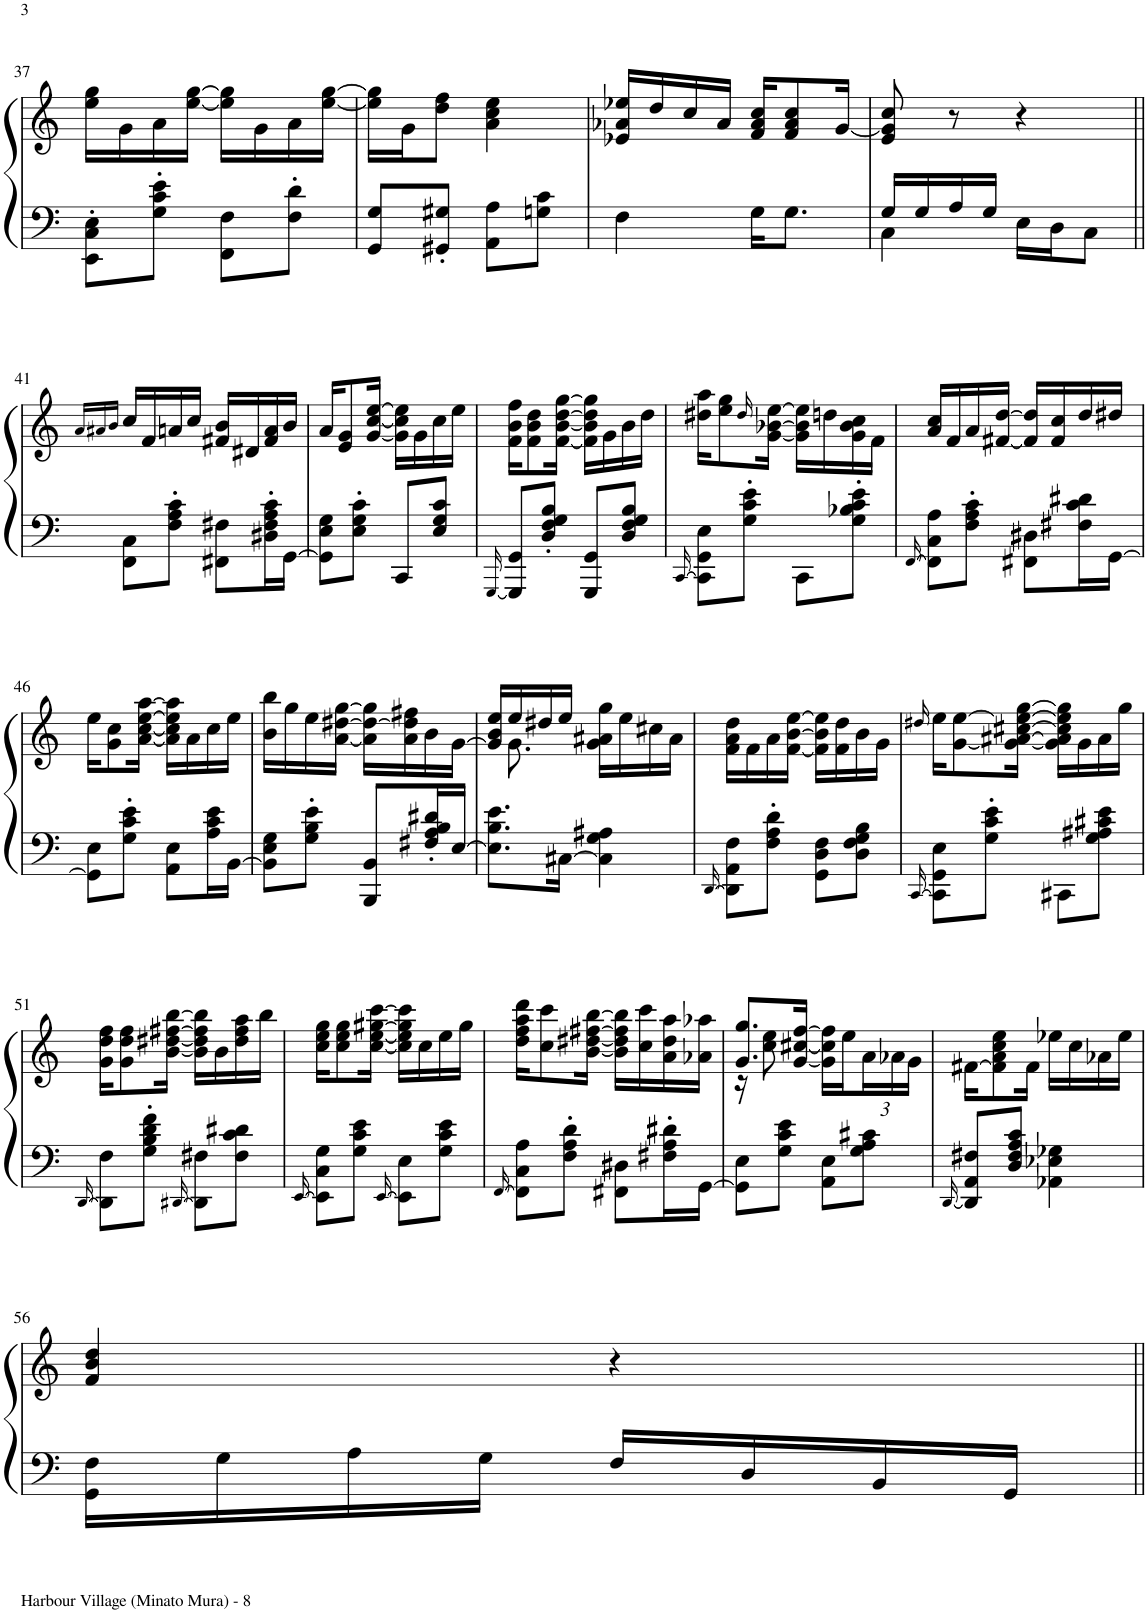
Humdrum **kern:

**kern	**kern
*part1	*part1
*staff2	*staff1
*I"Piano	*
*I'Pno.	*
!!LO:PB:g=z
*clefF4	*clefG2
*k[]	*k[]
*M2/4	*M2/4
=37	=37
8EE\' 8C\' 8E\'L	16ee\ 16gg\LL
.	16g\
8G\' 8c\' 8e\'J	16a\
.	[16ee\ [16gg\JJ
8FF\ 8F\L	16ee\] 16gg\]LL
.	16g\
8F\' 8d\'J	16a\
.	[16ee\ [16gg\JJ
=38	=38
8GG/ 8G/L	16ee\] 16gg\]LL
.	16g\J
8GG#X/' 8G#X/'J	8dd\ 8ff\J
8AA\ 8A\L	4a\ 4cc\ 4ee\
8Gn\ 8c\J	.
=39	=39
4F\	16e-X/ 16a-X/ 16ee-X/LL
.	16dd/
.	16cc/
.	16a-/JJ
16G\KL	16f/ 16a-/ 16cc/KL
8.G\J	8f/ 8a-/ 8cc/
.	[16g/Jk
=40	=40
*^	*
16G/LL	4C\	8e/ 8g/] 8cc/
16G/	.	.
16A/	.	8r
16G/JJ	.	.
16E\LL	4ryy	4r
16D\J	.	.
8C\J	.	.
*v	*v	*
!!LO:LB:g=z
=41||	=41||
.	16qa/LL
.	16qa#X/
.	16qb/JJ
8FF\ 8C\L	16cc/LL
.	16f/
8F\' 8A\' 8c\'J	16an/
.	16cc/JJ
8FF#X\ 8F#X\L	16f#X/ 16b/LL
.	16d#X/
16D#X\' 16F#\' 16A\' 16c\'L	16f#/ 16a/
[16GG\JJ	16b/JJ
=42	=42
8GG\] 8E\ 8G\L	16a/KL
.	8e/ 8g/
8E\' 8G\' 8c\'J	.
.	[16g/ [16cc/ [16ee/Jk
8CC/L	16g\] 16cc\] 16ee\]LL
.	16g\
8E/ 8G/ 8c/J	16cc\
.	16ee\JJ
=43	=43
[16qGGG/	.
8GGG/] 8GG/L	16f\ 16b\ 16ff\KL
.	8f\ 8b\ 8dd\
8D/' 8F/' 8G/' 8B/'J	.
.	[16f\ [16b\ [16dd\ [16gg\Jk
8GGG/ 8GG/L	16f\] 16b\] 16dd\] 16gg\]LL
.	16g\
8D/ 8F/ 8G/ 8B/J	16b\
.	16dd\JJ
=44	=44
[16qCC/	.
8CC\] 8GG\ 8E\L	16dd#X\ 16aa\KL
.	8ee\ 8gg\
8G\' 8c\' 8e\'J	.
.	16qdd#/
.	[16g\ [16b-X\ [16ee\Jk
8CC\L	16g\] 16b-\] 16ee\]LL
.	16ddn\
8G\' 8B-X\' 8c\' 8e\'J	16g\ 16b-\ 16cc\
.	16f\JJ
=45	=45
[16qFF/	.
8FF\] 8C\ 8A\L	16a/ 16cc/LL
.	16f/
8F\' 8A\' 8c\'J	16a/
.	[16f#X/ [16dd/JJ
8FF#X\ 8D#X\L	16f#/] 16dd/]LL
.	16f#/ 16cc/
16F#X\ 16c\ 16d#X\L	16dd/
[16GG\JJ	16dd#X/JJ
!!LO:LB:g=z
=46	=46
8GG\] 8E\L	16ee\KL
.	8g\ 8cc\
8G\' 8c\' 8e\'J	.
.	[16a\ [16cc\ [16ee\ [16aa\Jk
8AA\ 8E\L	16a\] 16cc\] 16ee\] 16aa\]LL
.	16a\
16A\ 16c\ 16e\L	16cc\
[16BB\JJ	16ee\JJ
=47	=47
8BB\] 8E\ 8G\L	16b\ 16bb\LL
.	16gg\
8G\' 8B\' 8e\'J	16ee\
.	[16a\ [16dd#X\ [16gg\JJ
8BBB/ 8BB/L	16a\] 16dd#\_ 16gg\]LL
.	16a\ 16dd#\] 16ff#X\
16F#X/' 16A/' 16B/' 16d#X/'L	16b\
[16E/JJ	[16g\JJ
=48	=48
*	*^
8.E\] 8.B\ 8.e\L	16g/] 16b/ 16ee/LL	16ryy
.	16ee/	8.g\
.	16dd#X/	.
[16C#X\Jk	16ee/JJ	.
4C#\] 4G\ 4A#X\	16g\ 16a#X\ 16gg\LL	4ryy
.	16ee\	.
.	16cc#X\	.
.	16a#\JJ	.
*	*v	*v
=49	=49
[16qDD/	.
8DD\] 8AA\ 8F\L	16f\ 16a\ 16dd\LL
.	16f\
8F\' 8A\' 8d\'J	16a\
.	[16f\ [16b\ [16ee\JJ
8GG\ 8D\ 8F\L	16f\] 16b\] 16ee\]LL
.	16f\ 16dd\
8D\ 8F\ 8G\ 8B\J	16b\
.	16g\JJ
=50	=50
[16qCC/	16qdd#X/
8CC\] 8GG\ 8E\L	16ee\KL
.	[8g\ [8ee\
8G\' 8c\' 8e\'J	.
.	16g\_ [16a#X\ [16cc#X\ 16ee\_ [16gg\Jk
8CC#X\L	16g\] 16a#\] 16cc#\] 16ee\] 16gg\]LL
.	16g\
8G\ 8A#X\ 8c#X\ 8e\J	16a#\
.	16gg\JJ
!!LO:LB:g=z
=51	=51
[16qDD/	.
8DD\] 8F\L	16g\ 16dd\ 16ff\KL
.	8g\ 8dd\ 8ff\
8G\' 8B\' 8d\' 8f\'J	.
.	[16b\ [16dd#X\ [16ff#X\ [16bb\Jk
[16qDD#X/	.
8DD#\] 8F#X\L	16b\] 16dd#\] 16ff#\] 16bb\]LL
.	16b\
8F#\ 8c\ 8d#X\J	16dd#\ 16ff#\ 16aa\
.	16bb\JJ
=52	=52
[16qEE/	.
8EE\] 8C\ 8G\L	16cc\ 16ee\ 16gg\KL
.	8cc\ 8ee\ 8gg\
8G\ 8c\ 8e\J	.
.	[16cc\ [16ee\ [16gg#X\ [16ccc\Jk
[16qEE/	.
8EE\] 8E\L	16cc\] 16ee\] 16gg#\] 16ccc\]LL
.	16cc\
8G\ 8c\ 8e\J	16ee\
.	16gg#\JJ
=53	=53
[16qFF/	.
8FF\] 8C\ 8A\L	16dd\ 16ff\ 16aa\ 16ddd\KL
.	8cc\ 8ccc\
8F\' 8A\' 8d\'J	.
.	[16b\ [16dd#X\ [16ff#X\ [16bb\Jk
8FF#X\ 8D#X\L	16b\] 16dd#\] 16ff#\] 16bb\]LL
.	16cc\ 16ccc\
16F#X\' 16A\' 16d#X\'L	16a\ 16dd#\ 16aa\
[16GG\JJ	16a-X\ 16aa-X\JJ
=54	=54
*	*^
8GG\] 8E\L	8.g/ 8.gg/L	16r
.	.	8cc\ 8ee\
8G\ 8c\ 8e\J	.	.
.	[16g/ [16cc#X/ [16ff/Jk	4ryy
8AA\ 8E\L	16g\] 16cc#\] 16ff\]LL	.
.	16ee\	.
*	*Xbrackettup	*
8G\ 8A\ 8c#X\J	24a\	.
.	24a-X\	.
.	.	16ryy
.	24g\JJ	.
*	*v	*v
=55	=55
[16qDD/	.
8DD/] 8AA/ 8F#X/L	[16f#X\KL
.	8f#\] 8a\ 8cc\ 8ee\
8D/ 8F#/ 8A/ 8c/J	.
.	16f#\Jk
4AA-X\ 4E-X\ 4G-X\	16ee-X\LL
.	16cc\
.	16a-X\
.	16ee-\JJ
!!LO:LB:g=z
=56	=56
16GG\ 16F\LL	4f/ 4b/ 4dd/
16G\	.
16A\	.
16G\JJ	.
16F/LL	4r
16D/	.
16BB/	.
16GG/JJ	.
=||	=||
*-	*-
